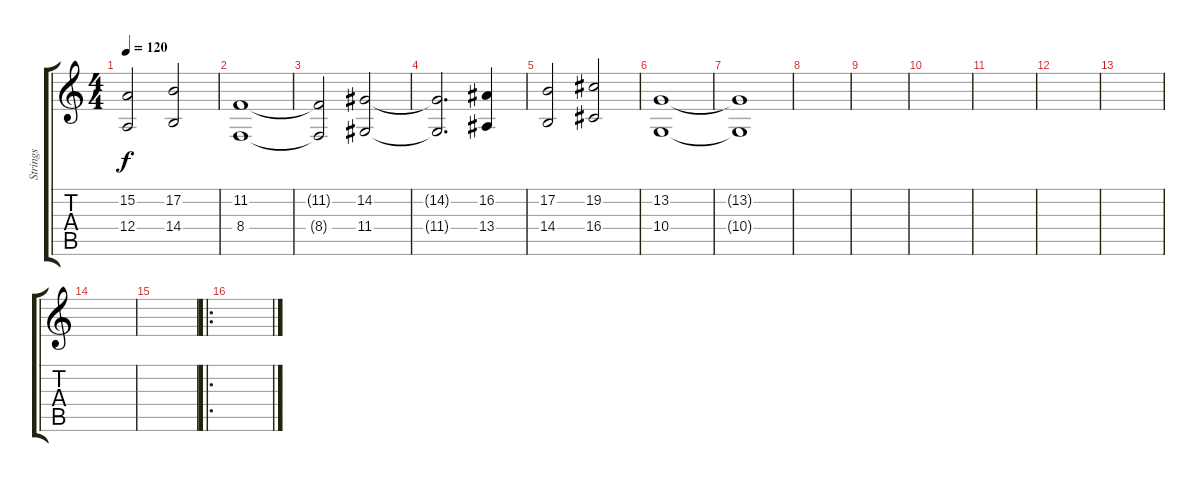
\track ("Strings" "Strings") {instrument stringensemble1}
\staff {score tabs}
\tuning (B3 Gb3 D3 A2 E2 B1) {hide}
\ts (4 4)
\tempo 120
\clef g2
\ks c
(15.2 12.4).2{dy f} (17.2 14.4).2 |
(11.2 8.4).1 |
(11.2{t} 8.4{t}).2 (14.2 11.4).2 |
(14.2{t} 11.4{t}).2{d} (16.2 13.4).4 |
(17.2 14.4).2 (19.2 16.4).2 |
(13.2 10.4).1 |
(13.2{t} 10.4{t}).1 |
|
|
|
|
|
|
|
|
\ro
